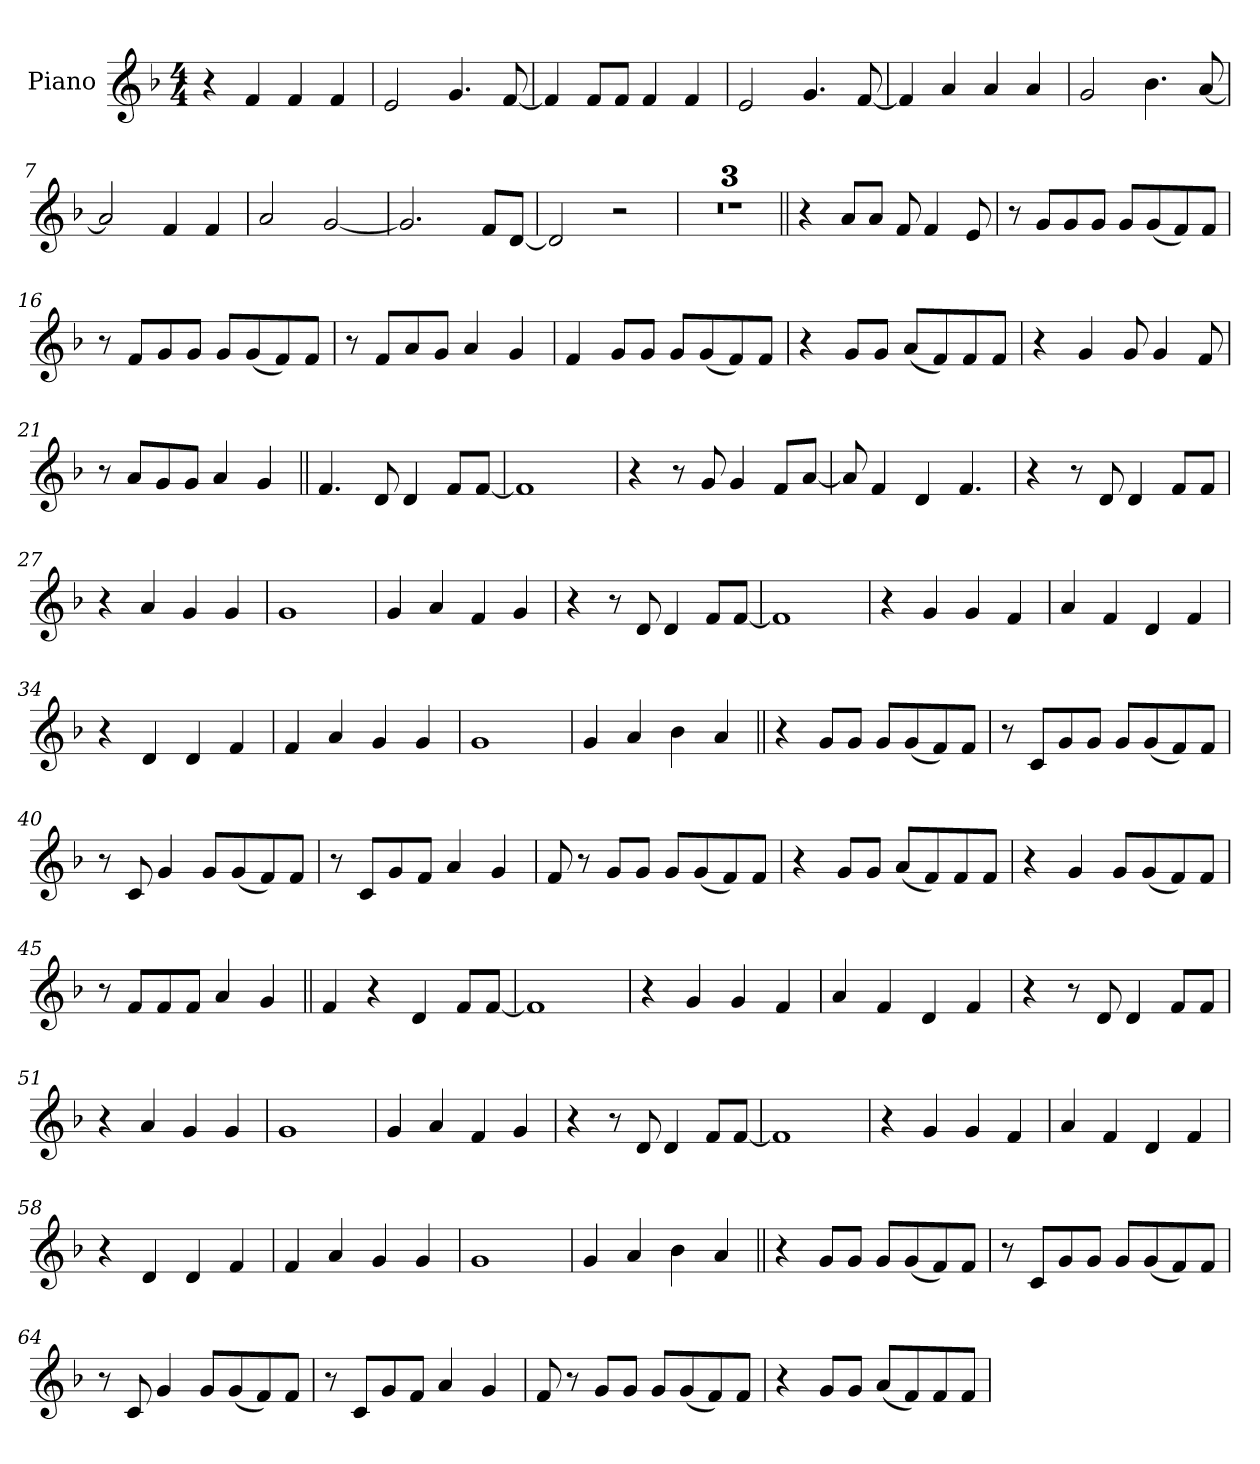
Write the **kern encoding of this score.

**kern
*part1
*staff1
*I"Piano
*I'Pno.
*clefG2
*k[b-]
*M4/4
=1
4r
4f
4f
4f
=2
2e
4.g
[8f
=3
4f]
8fL
8fJ
4f
4f
=4
2e
4.g
[8f
=5
4f]
4a
4a
4a
=6
2g
4.b-
[8a
=7
2a]
4f
4f
=8
2a
[2g
=9
2.g]
8fL
[8dJ
=10
2d]
2r
=11
1r
=12
1r
=13
1r
=14||
4r
8aL
8aJ
8f
4f
8e
=15
8r
8gL
8g
8gJ
8gL
(<8g
8f)
8fJ
=16
8r
8fL
8g
8gJ
8gL
(<8g
8f)
8fJ
=17
8r
8fL
8a
8gJ
4a
4g
=18
4f
8gL
8gJ
8gL
(<8g
8f)
8fJ
=19
4r
8gL
8gJ
(<8aL
8f)
8f
8fJ
=20
4r
4g
8g
4g
8f
=21
8r
8aL
8g
8gJ
4a
4g
=22||
4.f
8d
4d
8fL
[8fJ
=23
1f]
=24
4r
8r
8g
4g
8fL
[8aJ
=25
8a]
4f
4d
4.f
=26
4r
8r
8d
4d
8fL
8fJ
=27
4r
4a
4g
4g
=28
1g
=29
4g
4a
4f
4g
=30
4r
8r
8d
4d
8fL
[8fJ
=31
1f]
=32
4r
4g
4g
4f
=33
4a
4f
4d
4f
=34
4r
4d
4d
4f
=35
4f
4a
4g
4g
=36
1g
=37
4g
4a
4b-
4a
=38||
4r
8gL
8gJ
8gL
(<8g
8f)
8fJ
=39
8r
8cL
8g
8gJ
8gL
(<8g
8f)
8fJ
=40
8r
8c
4g
8gL
(<8g
8f)
8fJ
=41
8r
8cL
8g
8fJ
4a
4g
=42
8f
8r
8gL
8gJ
8gL
(<8g
8f)
8fJ
=43
4r
8gL
8gJ
(<8aL
8f)
8f
8fJ
=44
4r
4g
8gL
(<8g
8f)
8fJ
=45
8r
8fL
8f
8fJ
4a
4g
=46||
4f
4r
4d
8fL
[8fJ
=47
1f]
=48
4r
4g
4g
4f
=49
4a
4f
4d
4f
=50
4r
8r
8d
4d
8fL
8fJ
=51
4r
4a
4g
4g
=52
1g
=53
4g
4a
4f
4g
=54
4r
8r
8d
4d
8fL
[8fJ
=55
1f]
=56
4r
4g
4g
4f
=57
4a
4f
4d
4f
=58
4r
4d
4d
4f
=59
4f
4a
4g
4g
=60
1g
=61
4g
4a
4b-
4a
=62||
4r
8gL
8gJ
8gL
(<8g
8f)
8fJ
=63
8r
8cL
8g
8gJ
8gL
(<8g
8f)
8fJ
=64
8r
8c
4g
8gL
(<8g
8f)
8fJ
=65
8r
8cL
8g
8fJ
4a
4g
=66
8f
8r
8gL
8gJ
8gL
(<8g
8f)
8fJ
=67
4r
8gL
8gJ
(<8aL
8f)
8f
8fJ
=
*-
